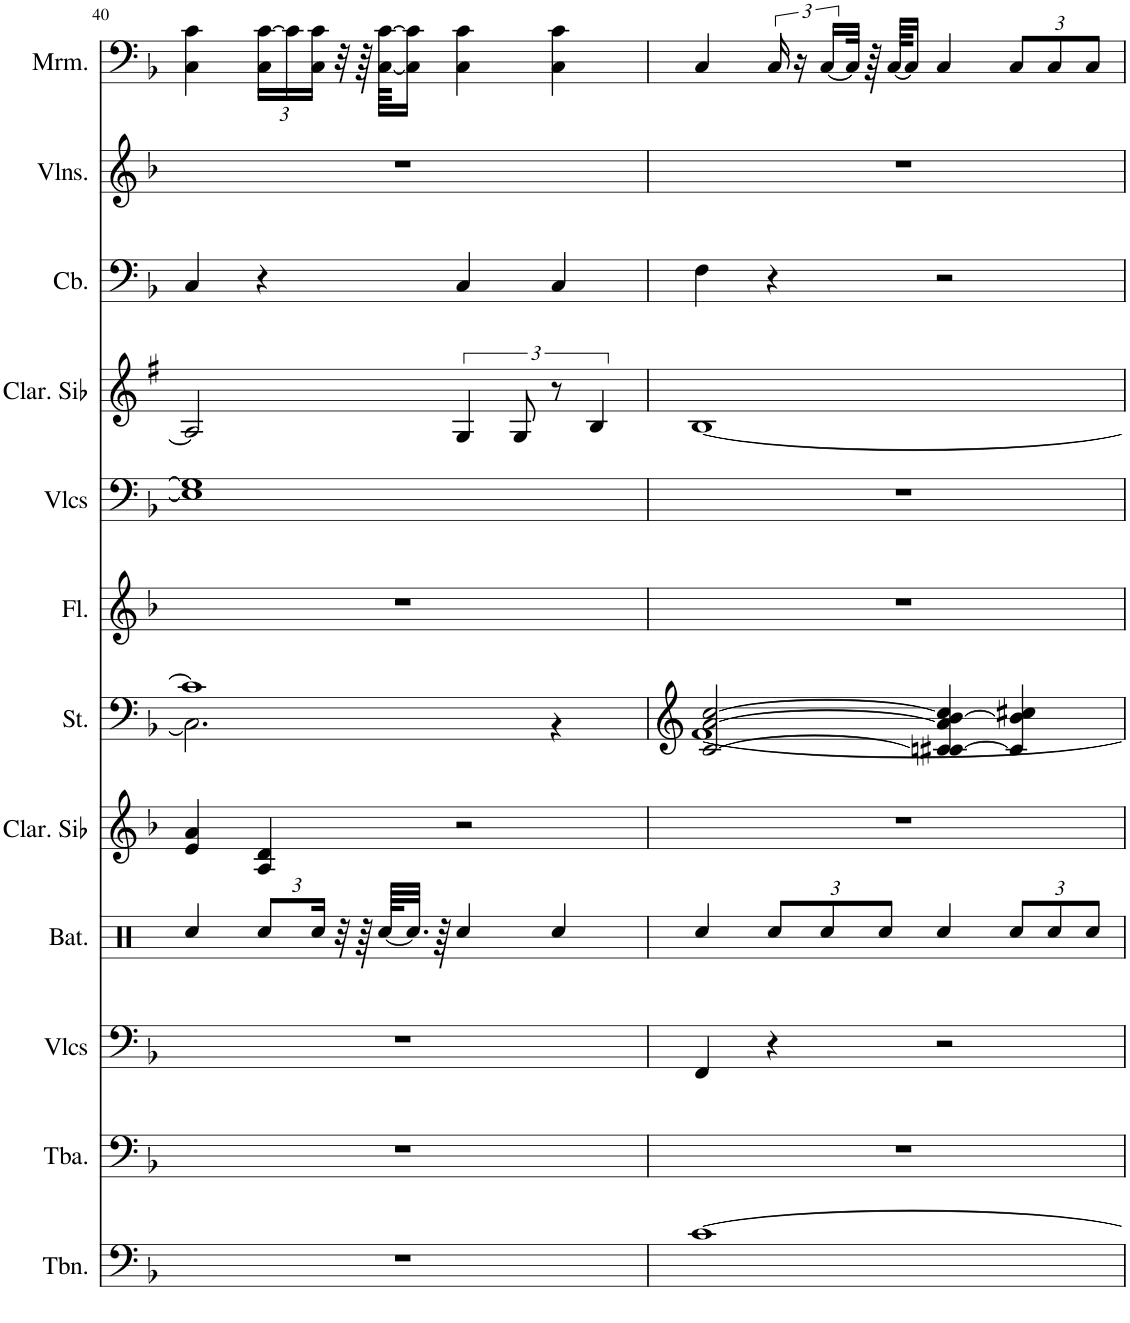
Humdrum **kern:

**kern	**kern	**kern	**kern	**kern	**kern	**kern	**kern	**kern	**kern	**kern	**kern
*part12	*part11	*part10	*part9	*part8	*part7	*part6	*part5	*part4	*part3	*part2	*part1
*staff12	*staff11	*staff10	*staff9	*staff8	*staff7	*staff6	*staff5	*staff4	*staff3	*staff2	*staff1
*I"Trombone, Trombone	*I"Tuba, Tuba	*I"Violoncelles, String Ensemble 1	*I"Batterie, Drums	*I"Clarinette en Sib, Clarinet Pipe	*I"Cordes, String Ensemble 1	*I"Flûte, Flute	*I"Violoncelles, String Ensemble 1	*I"Clarinette en Sib	*I"Contrebasse, Acoustic Bass	*I"Violons, String Ensemble 1	*I"Marimba
*I'Tbn.	*I'Tba.	*I'Vlcs	*I'Bat.	*I'Clar. Sib	*I'St.	*I'Fl.	*I'Vlcs	*I'Clar. Sib	*I'Cb.	*I'Vlns.	*I'Mrm.
!!LO:PB:g=z
*clefF4	*clefF4	*clefF4	*clefX	*clefG2	*clefF4	*clefG2	*clefF4	*clefG2	*clefF4	*clefG2	*clefG2
*	*	*	*	*Trd1c2	*	*	*	*Trd1c2	*Trd7c12	*	*
*k[b-]	*k[b-]	*k[b-]	*k[]	*k[b-]	*k[b-]	*k[b-]	*k[b-]	*k[f#]	*k[b-]	*k[b-]	*k[b-]
*M4/4	*M4/4	*M4/4	*M4/4	*M4/4	*M4/4	*M4/4	*M4/4	*M4/4	*M4/4	*M4/4	*M4/4
=40	=40	=40	=40	=40	=40	=40	=40	=40	=40	=40	=40
*	*	*	*	*	*^	*	*	*	*	*	*
1r	1r	1r	4Rcc/	4e/ 4a/	1c]	2.C\]	1r	1E] 1G]	2A/]	4C/	1r	4C\ 4c\
*	*	*	*Xbrackettup	*	*	*	*	*	*	*	*	*Xbrackettup
.	.	.	12Rcc/L	4A/ 4d/	.	.	.	.	.	4r	.	24C\ [24c\LL
.	.	.	.	.	.	.	.	.	.	.	.	24c\]
.	.	.	24Rcc/Jk	.	.	.	.	.	.	.	.	24C\ 24c\JJ
.	.	.	32r	.	.	.	.	.	.	.	.	32r
.	.	.	64r	.	.	.	.	.	.	.	.	64r
.	.	.	[64Rcc/KLLL	.	.	.	.	.	.	.	.	[64C\ [64c\KKLL
.	.	.	32.Rcc/JJJ]	.	.	.	.	.	.	.	.	16C\] 16c\]JJ
.	.	.	64r	.	.	.	.	.	.	.	.	.
.	.	.	4Rcc/	2r	.	.	.	.	6G/	4C/	.	4C\ 4c\
.	.	.	.	.	.	.	.	.	12G/	.	.	.
.	.	.	4Rcc/	.	.	4r	.	.	12r	4C/	.	4C\ 4c\
.	.	.	.	.	.	.	.	.	6B/	.	.	.
=41	=41	=41	=41	=41	=41	=41	=41	=41	=41	=41	=41	=41
[1c	1r	4FF/	4Rcc/	1r	[2c/ [2a/ [2cc/	[1f	1r	1r	[1B	4F\	1r	4C/
*	*	*	*	*	*	*	*	*	*	*	*	*brackettup
.	.	4r	12Rcc/L	.	.	.	.	.	.	4r	.	24C/
.	.	.	.	.	.	.	.	.	.	.	.	24r
.	.	.	12Rcc/	.	.	.	.	.	.	.	.	[24C/LL
.	.	.	.	.	.	.	.	.	.	.	.	32C/JJk]
.	.	.	.	.	.	.	.	.	.	.	.	64r
.	.	.	12Rcc/J	.	.	.	.	.	.	.	.	.
.	.	.	.	.	.	.	.	.	.	.	.	[64C/KKLL
.	.	.	.	.	.	.	.	.	.	.	.	16C/JJ]
.	.	2r	4Rcc/	.	4cn/] [4c#X/ 4a/] [4b-/ 4cc/]	.	.	.	.	2r	.	4C/
*	*	*	*	*	*	*	*	*	*	*	*	*Xbrackettup
.	.	.	12Rcc/L	.	4c#/] 4b-/] 4cc#X/	.	.	.	.	.	.	12C/L
.	.	.	12Rcc/	.	.	.	.	.	.	.	.	12C/
.	.	.	12Rcc/J	.	.	.	.	.	.	.	.	12C/J
*	*	*	*	*	*v	*v	*	*	*	*	*	*
=	=	=	=	=	=	=	=	=	=	=	=
*-	*-	*-	*-	*-	*-	*-	*-	*-	*-	*-	*-
